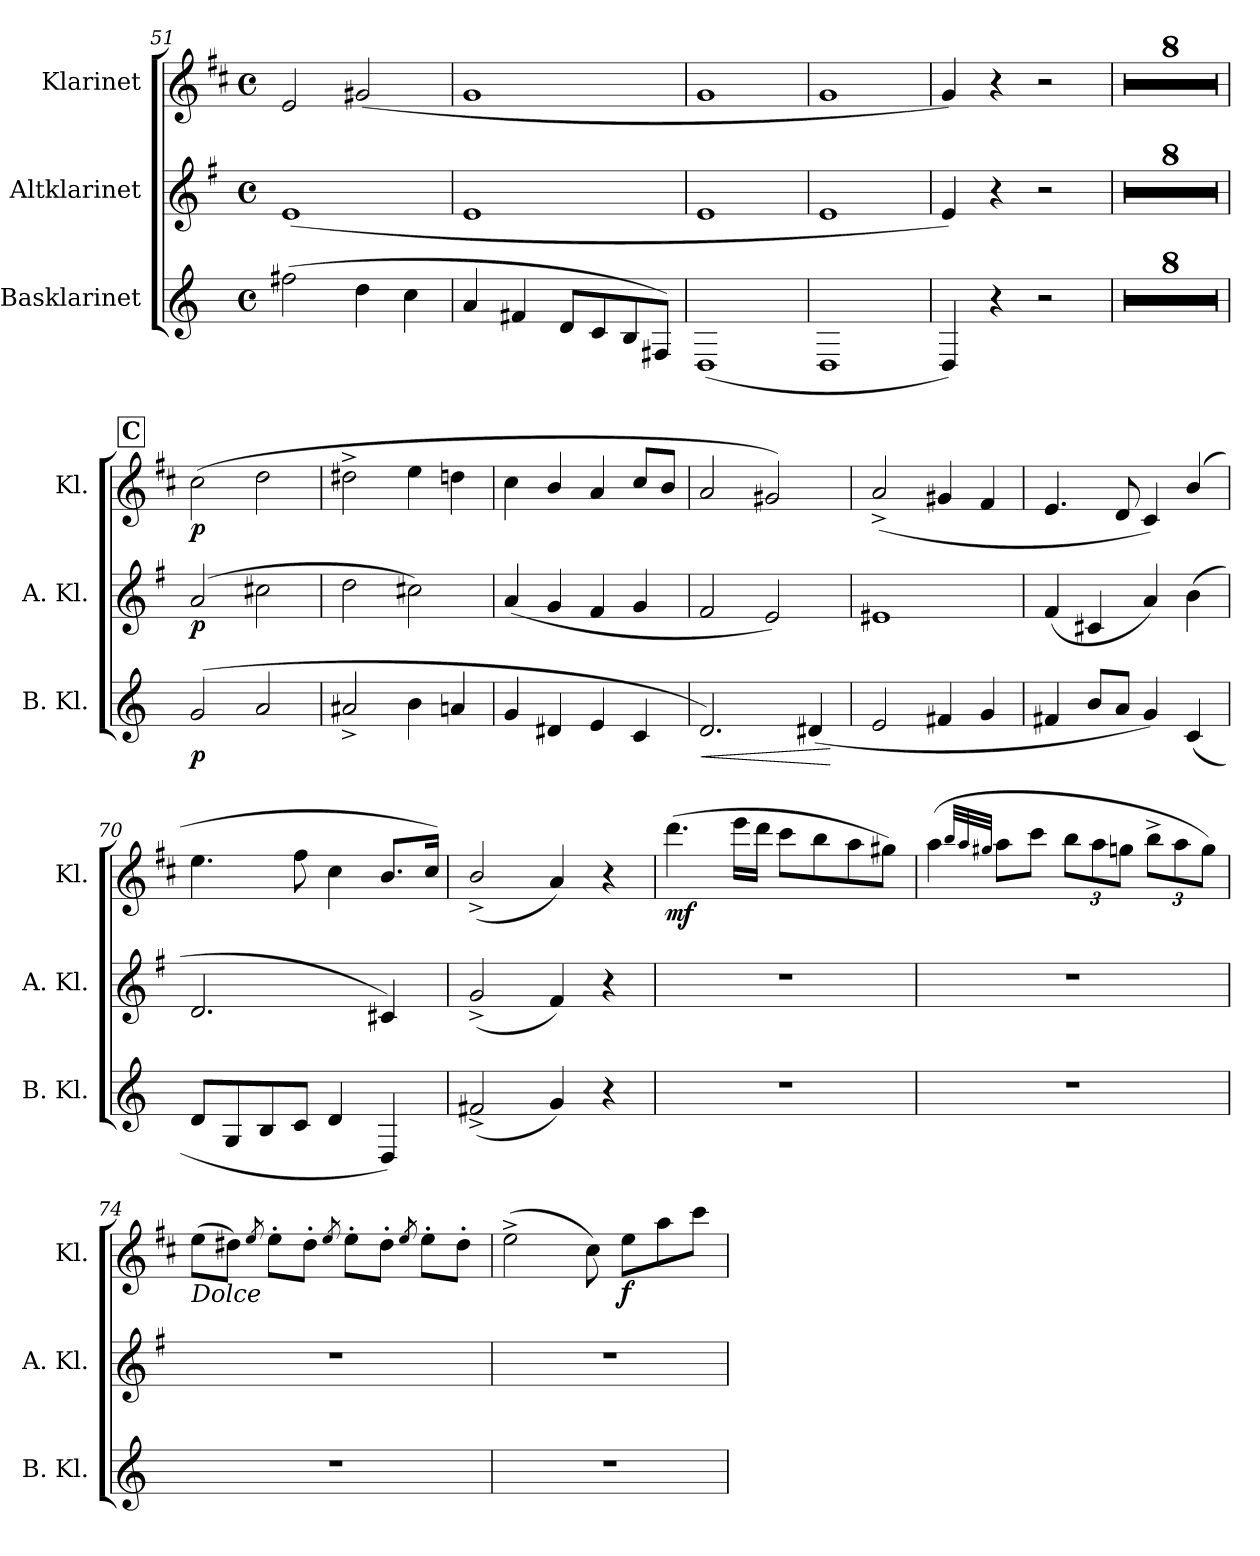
**kern	**dynam	**kern	**dynam	**kern	**dynam
*part3	*part3	*part2	*part2	*part1	*part1
*staff3	*staff3	*staff2	*staff2	*staff1	*staff1
*I"Basklarinet	*	*I"Altklarinet	*	*I"Klarinet	*
*I'B. Kl.	*	*I'A. Kl.	*	*I'Kl.	*
*clefG2	*	*clefG2	*	*clefG2	*
*ITrd7c12	*	*ITrd4c7	*	*ITrd1c2	*
*k[]	*	*k[]	*	*k[]	*
*M4/4	*	*M4/4	*	*M4/4	*
*met(c)	*	*met(c)	*	*met(c)	*
=51	=51	=51	=51	=51	=51
(>2f#X\	.	(>1A	.	2d/	.
4d\	.	.	.	(>2f#X/	.
4c\	.	.	.	.	.
=52	=52	=52	=52	=52	=52
4A/	.	1A	.	1f	.
4F#X/	.	.	.	.	.
8D/L	.	.	.	.	.
8C/	.	.	.	.	.
8BB/	.	.	.	.	.
8FF#X/J)	.	.	.	.	.
=53	=53	=53	=53	=53	=53
(>1DD	.	1A	.	1f	.
=54	=54	=54	=54	=54	=54
1DD	.	1A	.	1f	.
=55	=55	=55	=55	=55	=55
4DD/)	.	4A/)	.	4f/)	.
4r	.	4r	.	4r	.
2r	.	2r	.	2r	.
=56	=56	=56	=56	=56	=56
1r	.	1r	.	1r	.
=57	=57	=57	=57	=57	=57
1r	.	1r	.	1r	.
=58	=58	=58	=58	=58	=58
1r	.	1r	.	1r	.
=59	=59	=59	=59	=59	=59
1r	.	1r	.	1r	.
!!LO:PB:g=z
=60	=60	=60	=60	=60	=60
1r	.	1r	.	1r	.
=61	=61	=61	=61	=61	=61
1r	.	1r	.	1r	.
=62	=62	=62	=62	=62	=62
1r	.	1r	.	1r	.
=63	=63	=63	=63	=63	=63
1r	.	1r	.	1r	.
!!LO:REH:place=s1:a:B:fs=14:t=C
=64	=64	=64	=64	=64	=64
!	!LO:DY:b	!	!LO:DY:b	!	!LO:DY:b
(>2G/	p	(>2d/	p	(>2b\	p
2A/	.	2f#X\	.	2cc\	.
=65	=65	=65	=65	=65	=65
2A#X^/	.	2g\	.	2cc#X^\	.
4B\	.	2f#X\)	.	4dd\	.
4An/	.	.	.	4ccn\	.
=66	=66	=66	=66	=66	=66
4G/	.	(>4d/	.	4b\	.
4D#X/	.	4c/	.	4a/	.
4E/	.	4B/	.	4g/	.
4C/	.	4c/	.	8b/L	.
.	.	.	.	8a/J	.
=67	=67	=67	=67	=67	=67
!	!LO:HP:b	!	!	!	!
2.D/)	<	2B/	.	2g/	.
.	.	2A/)	.	2f#X/)	.
(>4D#X/	.	.	.	.	.
.	[	.	.	.	.
=68	=68	=68	=68	=68	=68
2E/	.	1A#X	.	(>2g^/	.
4F#X/	.	.	.	4f#X/	.
4G/	.	.	.	4e/	.
!!LO:LB:g=z
=69	=69	=69	=69	=69	=69
4F#X/	.	(<4B/	.	4.d/	.
8B/L	.	4F#X/	.	.	.
8A/J	.	.	.	8c/	.
4G/)	.	4d/)	.	4B/)	.
(<4C/	.	(>4e\	.	(>4a/	.
=70	=70	=70	=70	=70	=70
8D/L	.	2.G/	.	4.dd\	.
8GG/	.	.	.	.	.
8BB/	.	.	.	.	.
8C/J	.	.	.	8ee\	.
4D/	.	.	.	4b\	.
4DD/)	.	4F#X/)	.	8.a/L	.
.	.	.	.	16b/Jk)	.
=71	=71	=71	=71	=71	=71
(<2F#X^/	.	(<2c^/	.	(<2a^/	.
4G/)	.	4B/)	.	4g/)	.
4r	.	4r	.	4r	.
=72	=72	=72	=72	=72	=72
!	!	!	!	!	!LO:DY:b
1r	.	1r	.	(>4.ccc\	mf
.	.	.	.	16ddd\LL	.
.	.	.	.	16ccc\JJ	.
.	.	.	.	8bb\L	.
.	.	.	.	8aa\	.
.	.	.	.	8gg\	.
.	.	.	.	8ff#X\J)	.
!!LO:LB:g=z
=73	=73	=73	=73	=73	=73
1r	.	1r	.	(>4gg\	.
.	.	.	.	32qaa/LLL	.
.	.	.	.	32qgg/	.
.	.	.	.	32qff#X/JJJ	.
.	.	.	.	8gg\L	.
.	.	.	.	8bb\J	.
*	*	*	*	*Xbrackettup	*
.	.	.	.	12aa\L	.
.	.	.	.	12gg\	.
.	.	.	.	12ffn\J	.
.	.	.	.	12aa^\L	.
.	.	.	.	12gg\	.
.	.	.	.	12ff\J)	.
=74	=74	=74	=74	=74	=74
!	!	!	!	!LO:TX:b:i:t=Dolce	!
1r	.	1r	.	(>8dd\L	.
.	.	.	.	8cc#X\J)	.
.	.	.	.	8qdd/	.
.	.	.	.	8dd'\L	.
.	.	.	.	8cc#'\J	.
.	.	.	.	8qdd/	.
.	.	.	.	8dd'\L	.
.	.	.	.	8cc#'\J	.
.	.	.	.	8qdd/	.
.	.	.	.	8dd'\L	.
.	.	.	.	8cc#'\J	.
=75	=75	=75	=75	=75	=75
1r	.	1r	.	(>2dd^\	.
.	.	.	.	8b\)	.
!	!	!	!	!	!LO:DY:b
.	.	.	.	8dd\L	f
.	.	.	.	8gg\	.
.	.	.	.	8bb\J	.
=	=	=	=	=	=
*-	*-	*-	*-	*-	*-
